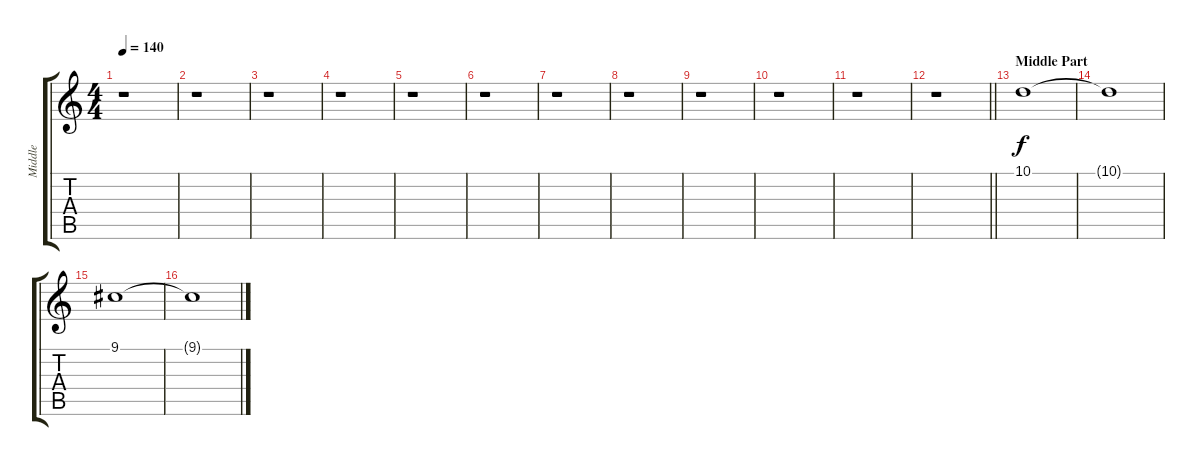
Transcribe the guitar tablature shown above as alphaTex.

\track ("Middle" "Middle") {instrument fx7echoes}
\staff {score tabs}
\tuning (E4 B3 G3 D3 A2 E2) {hide}
\ts (4 4)
\tempo 140
\clef g2
\ks c
r.1{dy f} |
r.1 |
r.1 |
r.1 |
r.1 |
r.1 |
r.1 |
r.1 |
r.1 |
r.1 |
r.1 |
\barLineRight lightlight
r.1 |
\section ("" "Middle Part")
10.1.1 |
10.1{t}.1 |
9.1.1 |
9.1{t}.1
